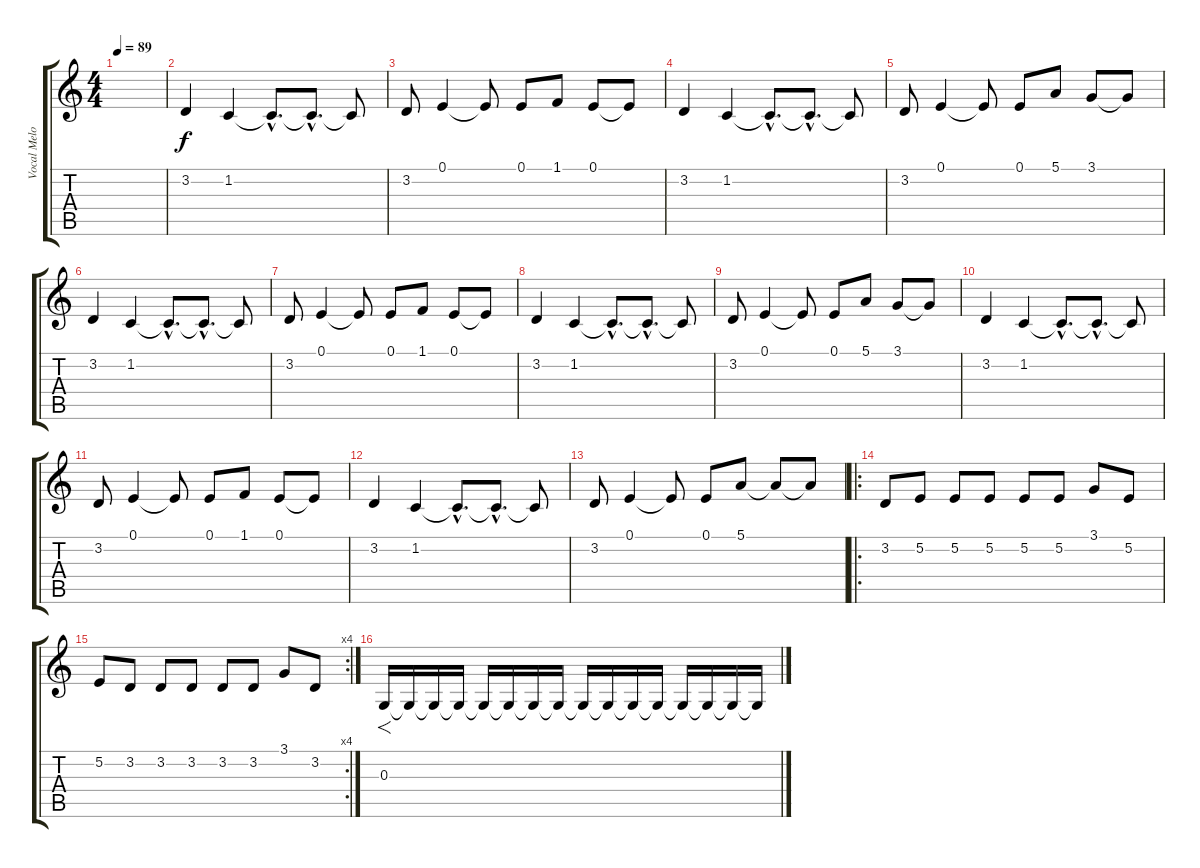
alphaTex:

\track ("Vocal Melody" "Vocal Melo") {instrument lead1square}
\staff {score tabs}
\tuning (E4 B3 G3 D3 A2 E2) {hide}
\ts (4 4)
\tempo 89
\clef g2
\ks c
|
3.2.4 1.2.4 1.2{hac t}.8{d} 1.2{hac t}.8{d} 1.2{t}.8 |
3.2.8 0.1.4 0.1{t}.8 0.1.8 1.1.8 0.1.8 0.1{t}.8 |
3.2.4 1.2.4 1.2{hac t}.8{d} 1.2{hac t}.8{d} 1.2{t}.8 |
3.2.8 0.1.4 0.1{t}.8 0.1.8 5.1.8 3.1.8 3.1{t}.8 |
3.2.4 1.2.4 1.2{hac t}.8{d} 1.2{hac t}.8{d} 1.2{t}.8 |
3.2.8 0.1.4 0.1{t}.8 0.1.8 1.1.8 0.1.8 0.1{t}.8 |
3.2.4 1.2.4 1.2{hac t}.8{d} 1.2{hac t}.8{d} 1.2{t}.8 |
3.2.8 0.1.4 0.1{t}.8 0.1.8 5.1.8 3.1.8 3.1{t}.8 |
3.2.4 1.2.4 1.2{hac t}.8{d} 1.2{hac t}.8{d} 1.2{t}.8 |
3.2.8 0.1.4 0.1{t}.8 0.1.8 1.1.8 0.1.8 0.1{t}.8 |
3.2.4 1.2.4 1.2{hac t}.8{d} 1.2{hac t}.8{d} 1.2{t}.8 |
3.2.8 0.1.4 0.1{t}.8 0.1.8 5.1.8 5.1{t}.8 5.1{t}.8 |
\ro
3.2.8 5.2.8 5.2.8 5.2.8 5.2.8 5.2.8 3.1.8 5.2.8 |
\rc 4
5.2.8 3.2.8 3.2.8 3.2.8 3.2.8 3.2.8 3.1.8 3.2.8 |
0.3.16{f} 0.3{t}.16 0.3{t}.16 0.3{t}.16 0.3{t}.16 0.3{t}.16 0.3{t}.16 0.3{t}.16 0.3{t}.16 0.3{t}.16 0.3{t}.16 0.3{t}.16 0.3{t}.16 0.3{t}.16 0.3{t}.16 0.3{t}.16
